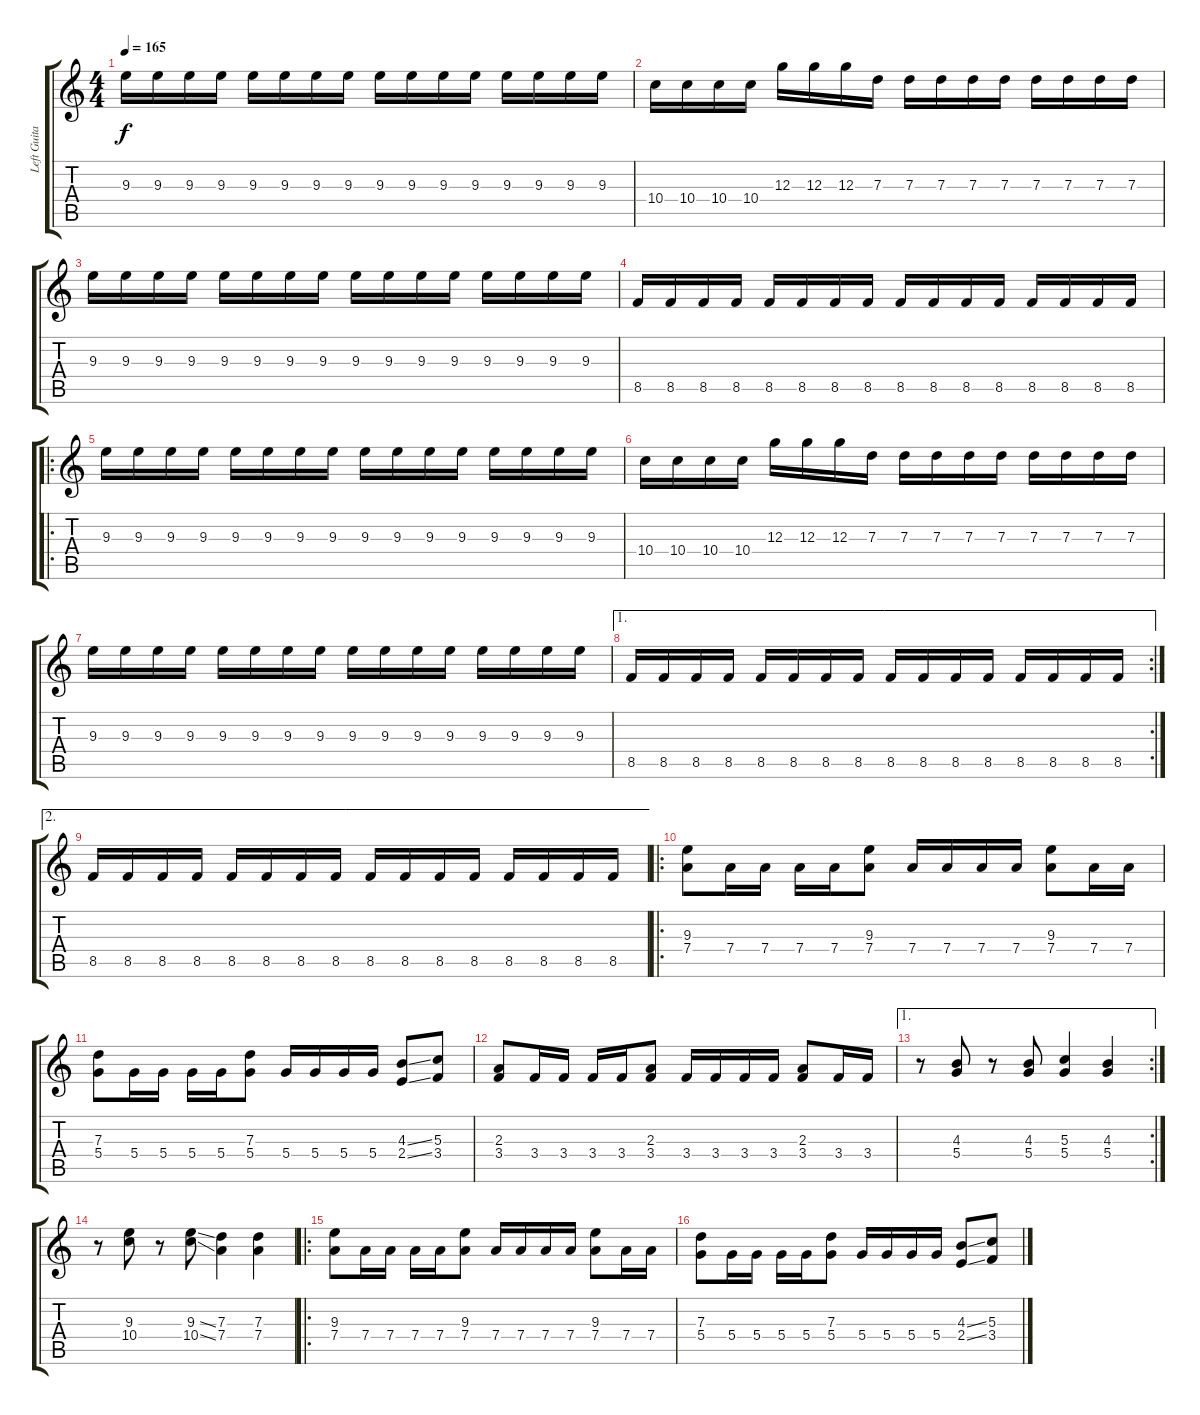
\track ("Left Guitar" "Left Guita") {instrument distortionguitar}
\staff {score tabs}
\tuning (E4 B3 G3 D3 A2 E2) {hide}
\ts (4 4)
\tempo 165
\clef g2
\ks c
9.3.16{dy f instrument distortionguitar} 9.3.16 9.3.16 9.3.16 9.3.16 9.3.16 9.3.16 9.3.16 9.3.16 9.3.16 9.3.16 9.3.16 9.3.16 9.3.16 9.3.16 9.3.16 |
10.4.16 10.4.16 10.4.16 10.4.16 12.3.16 12.3.16 12.3.16 7.3.16 7.3.16 7.3.16 7.3.16 7.3.16 7.3.16 7.3.16 7.3.16 7.3.16 |
9.3.16 9.3.16 9.3.16 9.3.16 9.3.16 9.3.16 9.3.16 9.3.16 9.3.16 9.3.16 9.3.16 9.3.16 9.3.16 9.3.16 9.3.16 9.3.16 |
8.5.16 8.5.16 8.5.16 8.5.16 8.5.16 8.5.16 8.5.16 8.5.16 8.5.16 8.5.16 8.5.16 8.5.16 8.5.16 8.5.16 8.5.16 8.5.16 |
\ro
9.3.16 9.3.16 9.3.16 9.3.16 9.3.16 9.3.16 9.3.16 9.3.16 9.3.16 9.3.16 9.3.16 9.3.16 9.3.16 9.3.16 9.3.16 9.3.16 |
10.4.16 10.4.16 10.4.16 10.4.16 12.3.16 12.3.16 12.3.16 7.3.16 7.3.16 7.3.16 7.3.16 7.3.16 7.3.16 7.3.16 7.3.16 7.3.16 |
9.3.16 9.3.16 9.3.16 9.3.16 9.3.16 9.3.16 9.3.16 9.3.16 9.3.16 9.3.16 9.3.16 9.3.16 9.3.16 9.3.16 9.3.16 9.3.16 |
\ae 1
\rc 2
8.5.16 8.5.16 8.5.16 8.5.16 8.5.16 8.5.16 8.5.16 8.5.16 8.5.16 8.5.16 8.5.16 8.5.16 8.5.16 8.5.16 8.5.16 8.5.16 |
\ae 2
8.5.16 8.5.16 8.5.16 8.5.16 8.5.16 8.5.16 8.5.16 8.5.16 8.5.16 8.5.16 8.5.16 8.5.16 8.5.16 8.5.16 8.5.16 8.5.16 |
\ro
(9.3 7.4).8 7.4.16 7.4.16 7.4.16 7.4.16 (9.3 7.4).8 7.4.16 7.4.16 7.4.16 7.4.16 (9.3 7.4).8 7.4.16 7.4.16 |
(7.3 5.4).8 5.4.16 5.4.16 5.4.16 5.4.16 (7.3 5.4).8 5.4.16 5.4.16 5.4.16 5.4.16 (4.3{ss} 2.4{ss}).8 (5.3 3.4).8 |
(2.3 3.4).8 3.4.16 3.4.16 3.4.16 3.4.16 (2.3 3.4).8 3.4.16 3.4.16 3.4.16 3.4.16 (2.3 3.4).8 3.4.16 3.4.16 |
\ae 1
\rc 2
r.8 (4.3 5.4).8 r.8 (4.3 5.4).8 (5.3 5.4).4 (4.3 5.4).4 |
r.8 (9.3 10.4).8 r.8 (9.3{ss} 10.4{ss}).8 (7.3 7.4).4 (7.3 7.4).4 |
\ro
(9.3 7.4).8 7.4.16 7.4.16 7.4.16 7.4.16 (9.3 7.4).8 7.4.16 7.4.16 7.4.16 7.4.16 (9.3 7.4).8 7.4.16 7.4.16 |
(7.3 5.4).8 5.4.16 5.4.16 5.4.16 5.4.16 (7.3 5.4).8 5.4.16 5.4.16 5.4.16 5.4.16 (4.3{ss} 2.4{ss}).8 (5.3 3.4).8
